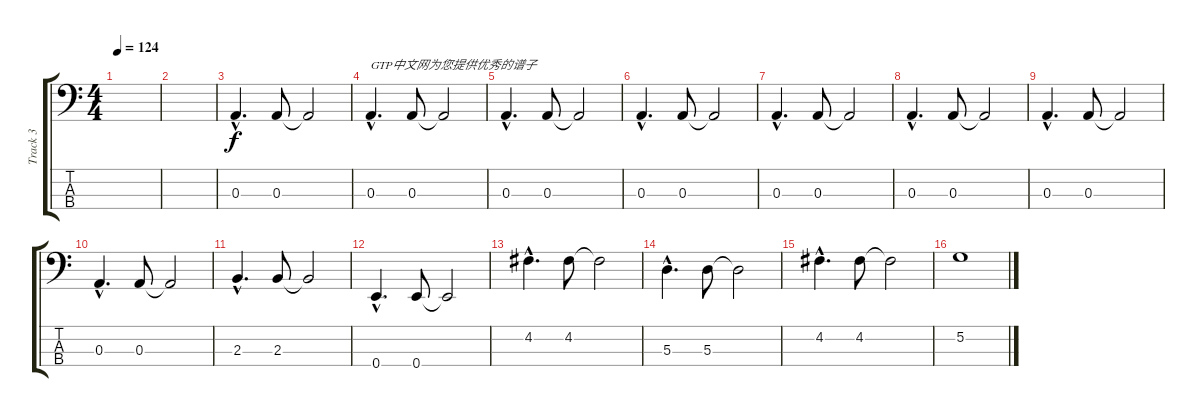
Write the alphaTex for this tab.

\track ("Track 3" "Track 3") {instrument acousticbass}
\staff {score tabs}
\tuning (G2 D2 A1 E1) {hide}
\ts (4 4)
\tempo 124
\clef f4
\ks c
|
|
0.3{hac}.4{d} 0.3.8 0.3{t}.2 |
0.3{hac}.4{d txt "GTP中文网为您提供优秀的谱子"} 0.3.8 0.3{t}.2 |
0.3{hac}.4{d} 0.3.8 0.3{t}.2 |
0.3{hac}.4{d} 0.3.8 0.3{t}.2 |
0.3{hac}.4{d} 0.3.8 0.3{t}.2 |
0.3{hac}.4{d} 0.3.8 0.3{t}.2 |
0.3{hac}.4{d} 0.3.8 0.3{t}.2 |
0.3{hac}.4{d} 0.3.8 0.3{t}.2 |
2.3{hac}.4{d} 2.3.8 2.3{t}.2 |
0.4{hac}.4{d} 0.4.8 0.4{t}.2 |
4.2{hac}.4{d} 4.2.8 4.2{t}.2 |
5.3{hac}.4{d} 5.3.8 5.3{t}.2 |
4.2{hac}.4{d} 4.2.8 4.2{t}.2 |
5.2.1
